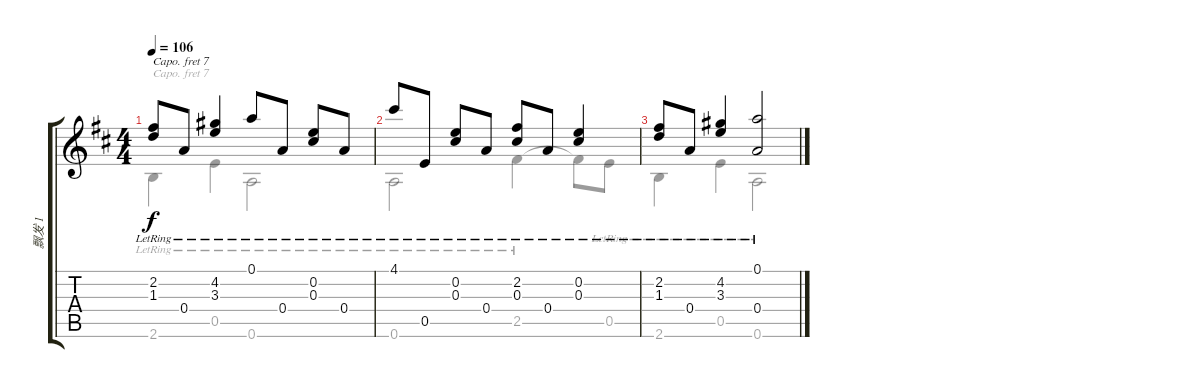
\track ("飘发 1" "飘发 1") {instrument acousticguitarnylon}
\staff {score tabs}
\capo 7
\tuning (D4 A3 Gb3 D3 A2 D2) {hide}
\voice
\ts (4 4)
\tempo 106
\clef g2
\ks d
(2.2{lr} 1.3{lr}).8{dy f} 0.4{lr}.8 (4.2{lr} 3.3{lr}).4 0.1{lr}.8 0.4{lr}.8 (0.2{lr} 0.3{lr}).8 0.4{lr}.8 |
4.1{lr}.8 0.5{lr}.8 (0.2{lr} 0.3{lr}).8 0.4{lr}.8 (2.2{lr} 0.3{lr}).8 0.4{lr}.8 (0.2{lr} 0.3{lr}).4 |
(2.2{lr} 1.3{lr}).8 0.4{lr}.8 (4.2{lr} 3.3{lr}).4 (0.1{lr} 0.4{lr}).2
\voice
\clef g2
\ottava regular
\simile none
\ks d
2.6{lr}.4{dy f} 0.5{lr}.4 0.6{lr}.2 |
0.6{lr}.2 2.5{lr}.4 2.5{t}.8 0.5{lr}.8 |
2.6{lr}.4 0.5{lr}.4 0.6{lr}.2
